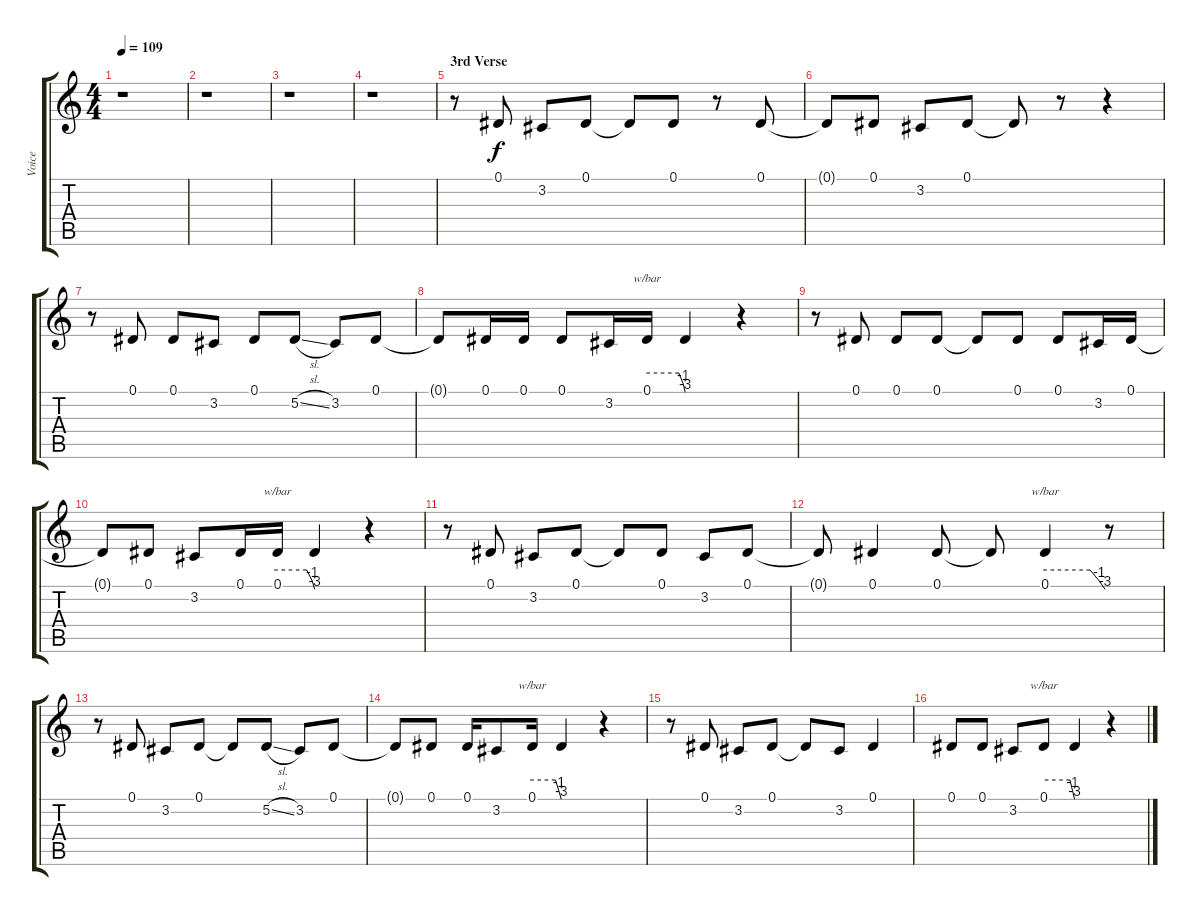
\track ("Voice" "Voice") {instrument lead6voice}
\staff {score tabs}
\tuning (Eb4 Bb3 Gb3 Db3 Ab2 Eb2) {hide}
\ts (4 4)
\tempo 109
\clef g2
\ks c
r.1{dy f} |
r.1 |
r.1 |
r.1 |
\section ("" "3rd Verse")
r.8 0.1.8 3.2.8 0.1.8 0.1{t}.8 0.1.8 r.8 0.1.8 |
0.1{t}.8 0.1.8 3.2.8 0.1.8 0.1{t}.8 r.8 r.4 |
r.8 0.1.8 0.1.8 3.2.8 0.1.8 5.2{sl}.8 3.2.8 0.1.8 |
0.1{t}.8 0.1.16 0.1.16 0.1.8 3.2.16 0.1.16{tbe (custom default 0 0 50 0 57 -4 60 -12)} 0.1{t}.4 r.4 |
r.8 0.1.8 0.1.8 0.1.8 0.1{t}.8 0.1.8 0.1.8 3.2.16 0.1.16 |
0.1{t}.8 0.1.8 3.2.8 0.1.16 0.1.16{tbe (custom default 0 0 47 0 56 -4 60 -12)} 0.1{t}.4 r.4 |
r.8 0.1.8 3.2.8 0.1.8 0.1{t}.8 0.1.8 3.2.8 0.1.8 |
0.1{t}.8 0.1.4 0.1.8 0.1{t}.8 0.1.4{tbe (custom default 0 0 45 0 54 -4 60 -12)} r.8 |
r.8 0.1.8 3.2.8 0.1.8 0.1{t}.8 5.2{sl}.8 3.2.8 0.1.8 |
0.1{t}.8 0.1.8 0.1.16 3.2.8 0.1.16{tbe (custom default 0 0 48 0 55 -4 60 -12)} 0.1{t}.4 r.4 |
r.8 0.1.8 3.2.8 0.1.8 0.1{t}.8 3.2.8 0.1.4 |
0.1.8 0.1.8 3.2.8 0.1.8{tbe (custom default 0 0 51 0 56 -4 60 -12)} 0.1{t}.4 r.4
